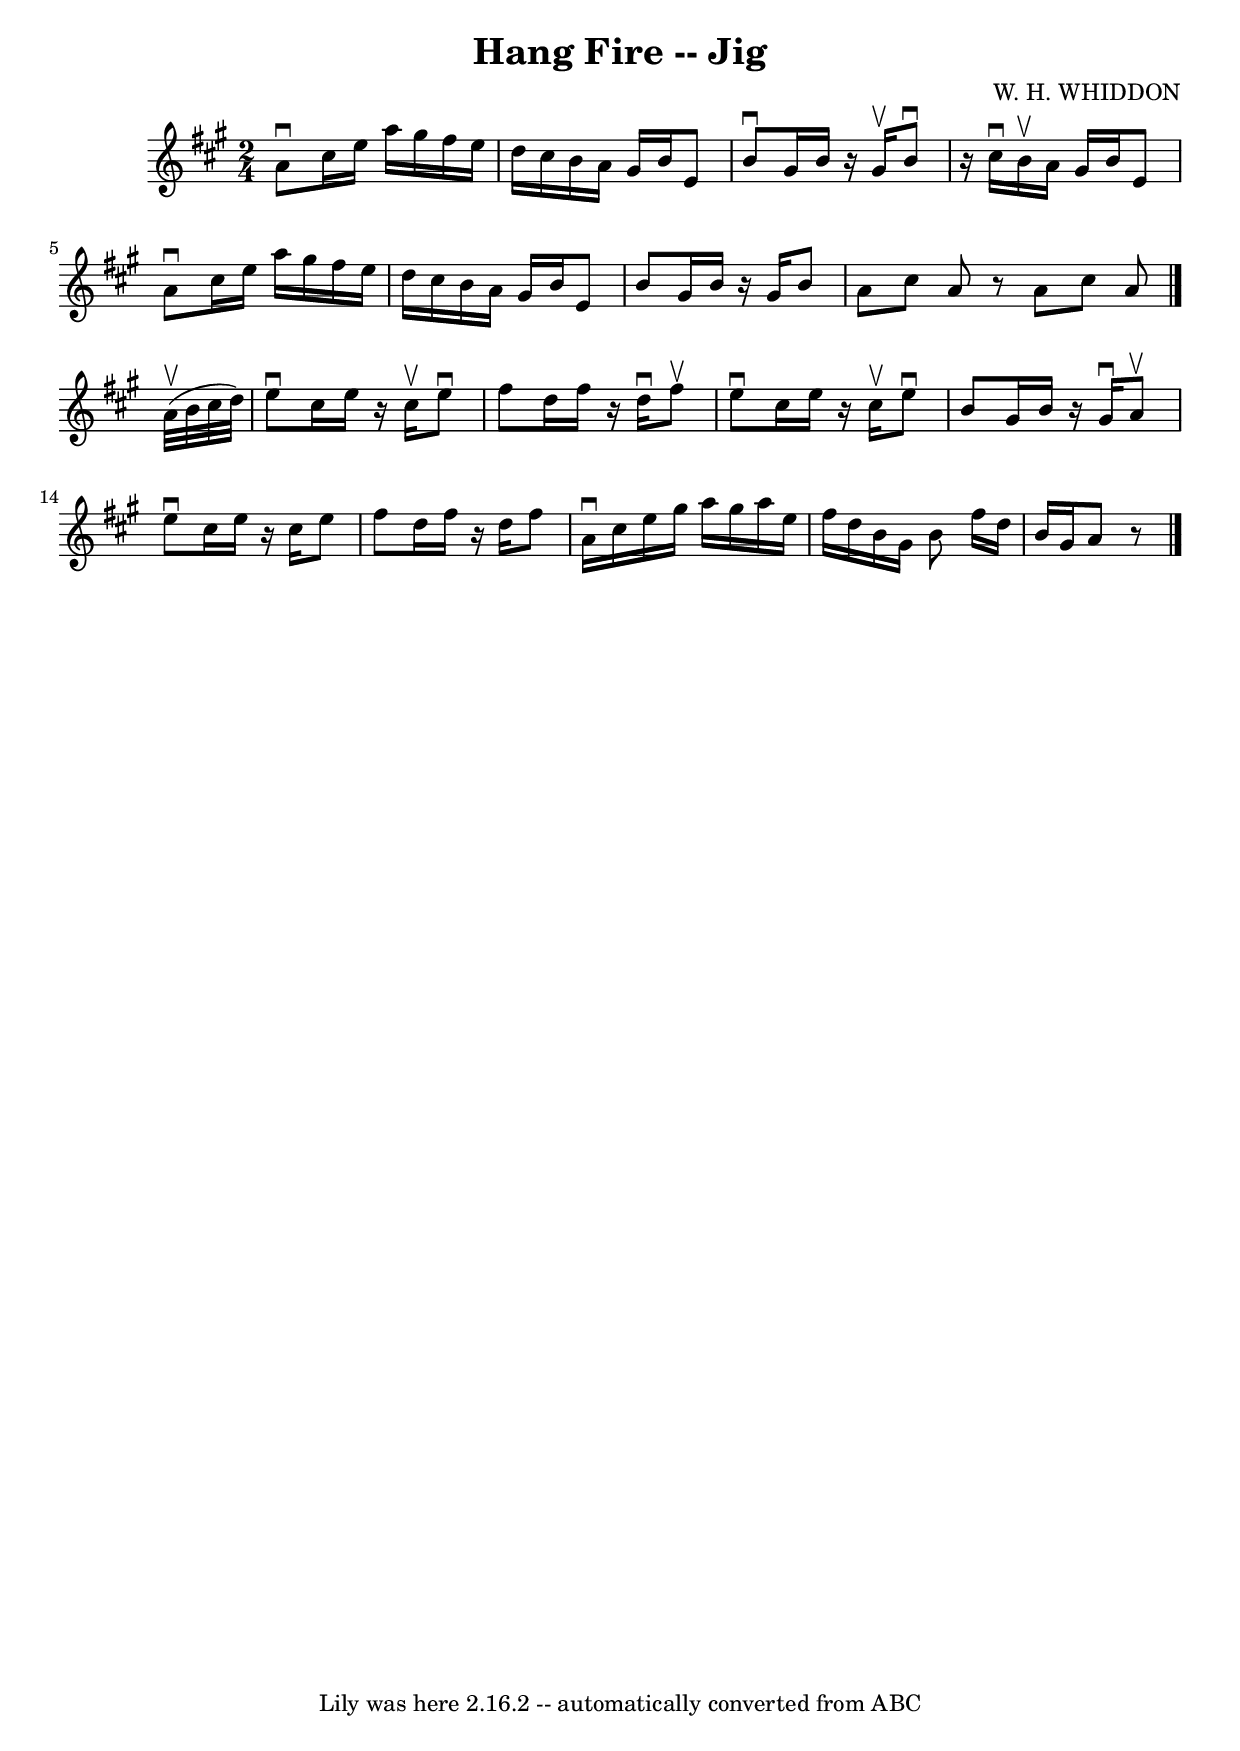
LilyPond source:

\version "2.16.2"
\include "Mammoth.ily"
\header {
  %% book = "Ryan's Mammoth Collection"
 composer = "W. H. WHIDDON"
 crossRefNumber = "1"
 footnotes = "\\\\118 669"
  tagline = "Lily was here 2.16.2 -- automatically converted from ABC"
  title = "Hang Fire -- Jig"

}
voicedefault =  {


  \time 2/4 
  \key a \major
 a'8^\downbow cs''16 e''16 a''16 gs''16 fs''16 e''16     |
 d''16 cs''16 b'16 a'16 gs'16 b'16 e'8     |
 b'8^\downbow gs'16 b'16    r16 gs'16^\upbow b'8^\downbow    |
  r16 cs''16^\downbow b'16^\upbow a'16 gs'16 b'16 e'8     |
 a'8^\downbow cs''16 e''16 a''16 gs''16 fs''16 e''16     |
 d''16 cs''16 b'16 a'16 gs'16 b'16 e'8     |
 b'8 gs'16 b'16    r16 gs'16 b'8     |
 a'8 cs''8 a'8    r8   \bar ":|" a'8 cs''8 a'8    \bar "|." a'32^\upbow(b'32 cs''32 d''32)  |
 e''8^\downbow cs''16 e''16    r16 cs''16^\upbow e''8^\downbow   |
 fs''8 d''16 fs''16    r16 d''16^\downbow fs''8^\upbow    |
 e''8^\downbow cs''16 e''16    r16 cs''16^\upbow e''8^\downbow     |
 b'8 gs'16 b'16    r16 gs'16^\downbow a'8^\upbow    |
 e''8^\downbow cs''16 e''16    r16 cs''16 e''8     |
 fs''8 d''16 fs''16    r16 d''16 fs''8    |
  
 a'16^\downbow cs''16 e''16 gs''16 a''16 gs''16 a''16 e''16     |
 fs''16 d''16 b'16 gs'16 b'8  \bar ":|" fs''16 d''16 b'16 gs'16 a'8    r8    |
  \bar "|."   

}

\score{
  <<

    \context Staff="default"
    {
      \voicedefault 
      
    }

  >>
  \layout {
    
  }
  \midi {
  }

}
